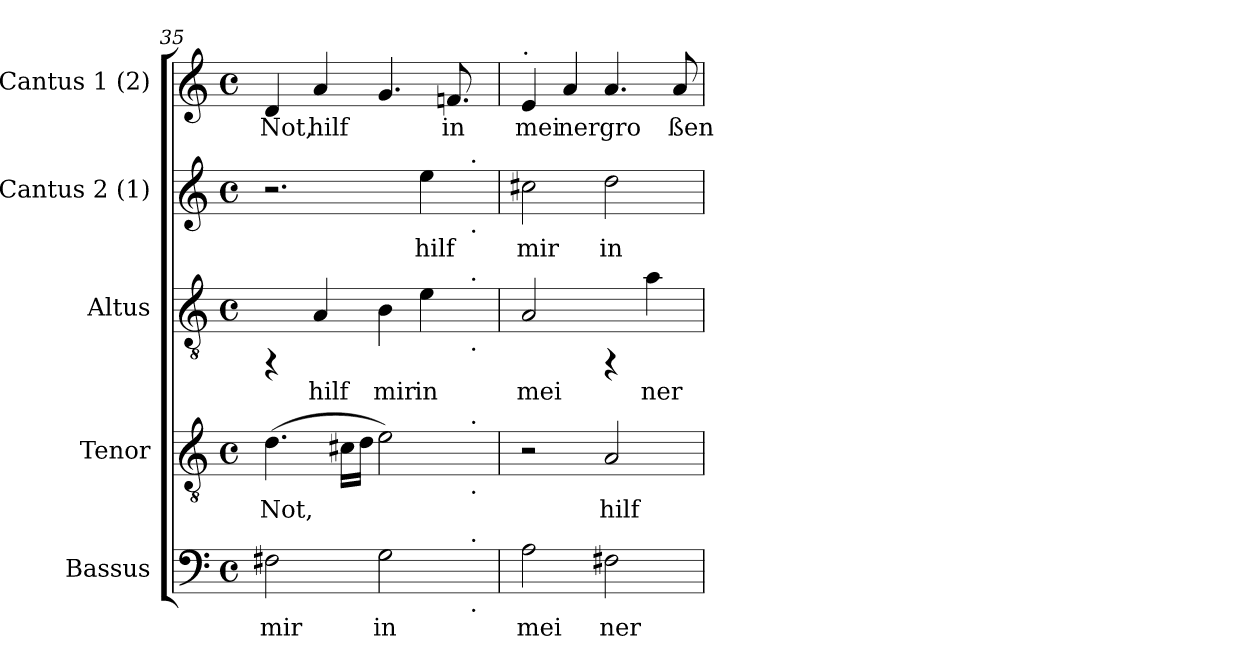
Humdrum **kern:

**kern	**text	**kern	**text	**kern	**text	**kern	**text	**kern	**text
*part5	*part5	*part4	*part4	*part3	*part3	*part2	*part2	*part1	*part1
*staff5	*staff5	*staff4	*staff4	*staff3	*staff3	*staff2	*staff2	*staff1	*staff1
*I"Bassus	*	*I"Tenor	*	*I"Altus	*	*I"Cantus 2 (1)	*	*I"Cantus 1 (2)	*
*I'Bassus	*	*I'Tenor	*	*I'Altus	*	*I'Cantus 2	*	*I'Cantus 1	*
*clefF4	*	*clefGv2	*	*clefGv2	*	*clefG2	*	*clefG2	*
*k[]	*	*k[]	*	*k[]	*	*k[]	*	*k[]	*
*C:	*	*C:	*	*C:	*	*C:	*	*C:	*
*M4/4	*	*M4/4	*	*M4/4	*	*M4/4	*	*M4/4	*
*met(c)	*	*met(c)	*	*met(c)	*	*met(c)	*	*met(c)	*
=35	=35	=35	=35	=35	=35	=35	=35	=35	=35
!	!LO:LY:b:cj	!	!LO:LY:b:cj	!	!	!	!	!	!LO:LY:b:cj
*^	*	*^	*	*^	*	*^	*	*	*
2F#X\	2ryy	mir	(>4.d\	2ryy	Not,	4rFF	2ryy	.	2.r	2ryy	.	4d/	Not,
!	!	!	!	!	!	!	!	!LO:LY:b:cj	!	!	!	!	!LO:LY:b:cj
.	.	.	.	.	.	4A/	.	hilf	.	.	.	4a/	hilf
!	!	!	!	!	!LO:LY:b:cj	!	!	!	!	!	!	!	!
.	.	.	16c#X\L	.	.	.	.	.	.	.	.	.	.
!	!	!	!	!	!LO:LY:b:cj	!	!	!	!	!	!	!	!
.	.	.	16d\J	.	.	.	.	.	.	.	.	.	.
!	!	!LO:LY:b:cj	!	!	!LO:LY:b:cj	!	!	!LO:LY:b:cj	!	!	!	!	!
2G\	4...ryy	in	2e\)	4...ryy	.	4B\	4...ryy	mir	.	4...ryy	.	4.g/	.
!	!	!	!	!	!	!	!	!LO:LY:b:cj	!	!	!LO:LY:b:cj	!	!
.	.	.	.	.	.	4e\	.	in	4ee\	.	hilf	.	.
!	!	!	!	!	!	!	!	!	!	!	!	!	!LO:LY:b:cj
.	.	.	.	.	.	.	.	.	.	.	.	8.fn/	in
!	!	!	!	!	!	!	!	!	!	!LO:TX:a:t=.	!	!	!
!	!	!	!	!	!	!	!	!	!	!LO:TX:b:t=.	!	!	!
!	!	!	!	!	!	!	!LO:TX:a:t=.	!	!	!	!	!	!
!	!	!	!	!	!	!	!LO:TX:b:t=.	!	!	!	!	!	!
!	!	!	!	!LO:TX:a:t=.	!	!	!	!	!	!	!	!	!
!	!	!	!	!LO:TX:b:t=.	!	!	!	!	!	!	!	!	!
!	!LO:TX:a:t=.	!	!	!	!	!	!	!	!	!	!	!	!
!	!LO:TX:b:t=.	!	!	!	!	!	!	!	!	!	!	!	!
.	16.ryy	.	.	16.ryy	.	.	16.ryy	.	.	16.ryy	.	.	.
16ryy	.	.	16ryy	.	.	16ryy	.	.	16ryy	.	.	.	.
!!LO:PB:g=z
=36	=36	=36	=36	=36	=36	=36	=36	=36	=36	=36	=36	=36	=36
!	!	!	!	!	!	!	!	!	!	!	!	!LO:TX:a:t=.	!
!	!	!LO:LY:b:cj	!	!	!	!	!	!LO:LY:b:cj	!	!	!LO:LY:b:cj	!	!LO:LY:b:cj
*v	*v	*	*	*	*	*v	*v	*	*v	*v	*	*	*
*	*	*v	*v	*	*	*	*	*	*	*
2A\	mei	2r	.	2A/	mei	2cc#X\	mir	4e/	mei
!	!	!	!	!	!	!	!	!	!LO:LY:b:cj
.	.	.	.	.	.	.	.	4a/	ner
!	!LO:LY:b:cj	!	!LO:LY:b:cj	!	!	!	!LO:LY:b:cj	!	!LO:LY:b:cj
2F#X\	ner	2A/	hilf	4rFF	.	2dd\	in	4.a/	gro
!	!	!	!	!	!LO:LY:b:cj	!	!	!	!
.	.	.	.	4a\	ner	.	.	.	.
!	!	!	!	!	!	!	!	!	!LO:LY:b:cj
.	.	.	.	.	.	.	.	8a/	ßen
=	=	=	=	=	=	=	=	=	=
*-	*-	*-	*-	*-	*-	*-	*-	*-	*-
